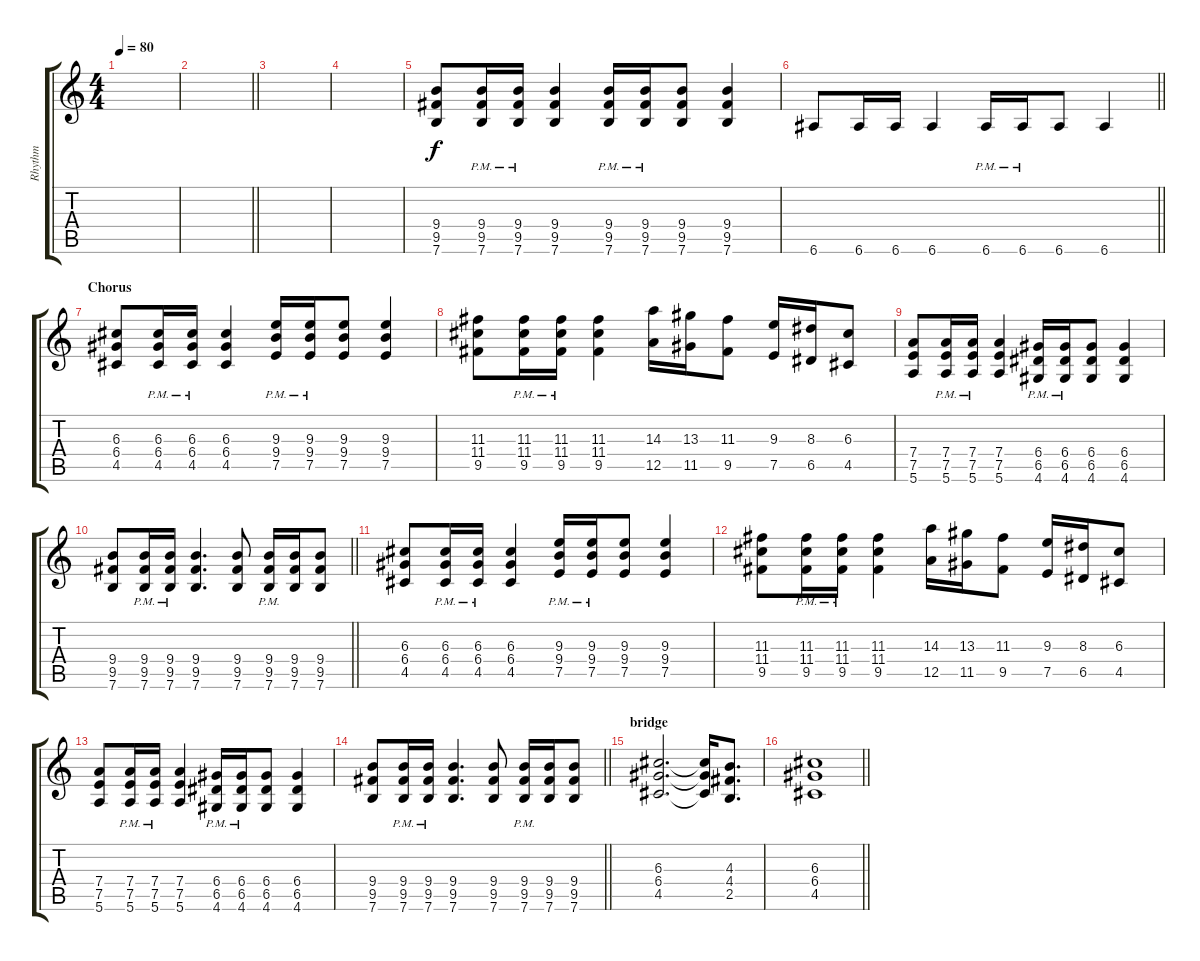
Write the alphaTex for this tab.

\track ("Rhythm" "Rhythm") {instrument distortionguitar}
\staff {score tabs}
\tuning (E4 B3 G3 D3 A2 E2) {hide}
\ts (4 4)
\tempo 80
\clef g2
\ks c
|
\barLineRight lightlight
|
\section ("" "")
|
|
(9.4 9.5 7.6).8 (9.4{pm} 9.5{pm} 7.6).16 (9.4{pm} 9.5{pm} 7.6).16 (9.4 9.5 7.6).4 (9.4{pm} 9.5{pm} 7.6{pm}).16 (9.4{pm} 9.5{pm} 7.6{pm}).16 (9.4 9.5 7.6).8 (9.4 9.5 7.6).4 |
\barLineRight lightlight
6.6.8 6.6.16 6.6.16 6.6.4 6.6{pm}.16 6.6{pm}.16 6.6.8 6.6.4 |
\section ("" "Chorus")
(6.3 6.4 4.5).8 (6.3{pm} 6.4{pm} 4.5{pm}).16 (6.3{pm} 6.4{pm} 4.5{pm}).16 (6.3 6.4 4.5).4 (9.3{pm} 9.4{pm} 7.5{pm}).16 (9.3{pm} 9.4{pm} 7.5{pm}).16 (9.3 9.4 7.5).8 (9.3 9.4 7.5).4 |
(11.3 11.4 9.5).8 (11.3{pm} 11.4{pm} 9.5{pm}).16 (11.3{pm} 11.4{pm} 9.5{pm}).16 (11.3 11.4 9.5).4 (14.3 12.5).16 (13.3 11.5).16 (11.3 9.5).8 (9.3 7.5).16 (8.3 6.5).16 (6.3 4.5).8 |
(7.4 7.5 5.6).8 (7.4{pm} 7.5{pm} 5.6).16 (7.4{pm} 7.5{pm} 5.6).16 (7.4 7.5 5.6).4 (6.4{pm} 6.5{pm} 4.6).16 (6.4{pm} 6.5{pm} 4.6).16 (6.4 6.5 4.6).8 (6.4 6.5 4.6).4 |
\barLineRight lightlight
(9.4 9.5 7.6).8 (9.4{pm} 9.5{pm} 7.6).16 (9.4{pm} 9.5{pm} 7.6).16 (9.4 9.5 7.6).4{d} (9.4 9.5 7.6).8 (9.4{pm} 9.5{pm} 7.6{pm}).16 (9.4 9.5 7.6).16 (9.4 9.5 7.6).8 |
\section ("" "")
(6.3 6.4 4.5).8 (6.3{pm} 6.4{pm} 4.5{pm}).16 (6.3{pm} 6.4{pm} 4.5{pm}).16 (6.3 6.4 4.5).4 (9.3{pm} 9.4{pm} 7.5{pm}).16 (9.3{pm} 9.4{pm} 7.5{pm}).16 (9.3 9.4 7.5).8 (9.3 9.4 7.5).4 |
(11.3 11.4 9.5).8 (11.3{pm} 11.4{pm} 9.5{pm}).16 (11.3{pm} 11.4{pm} 9.5{pm}).16 (11.3 11.4 9.5).4 (14.3 12.5).16 (13.3 11.5).16 (11.3 9.5).8 (9.3 7.5).16 (8.3 6.5).16 (6.3 4.5).8 |
(7.4 7.5 5.6).8 (7.4{pm} 7.5{pm} 5.6).16 (7.4{pm} 7.5{pm} 5.6).16 (7.4 7.5 5.6).4 (6.4{pm} 6.5{pm} 4.6).16 (6.4{pm} 6.5{pm} 4.6).16 (6.4 6.5 4.6).8 (6.4 6.5 4.6).4 |
\barLineRight lightlight
(9.4 9.5 7.6).8 (9.4{pm} 9.5{pm} 7.6).16 (9.4{pm} 9.5{pm} 7.6).16 (9.4 9.5 7.6).4{d} (9.4 9.5 7.6).8 (9.4{pm} 9.5{pm} 7.6{pm}).16 (9.4 9.5 7.6).16 (9.4 9.5 7.6).8 |
\section ("" "bridge")
(6.3 6.4 4.5).2{d} (6.3{t} 6.4{t} 4.5{t}).16 (4.3 4.4 2.5).8{d} |
\barLineRight lightlight
(6.3 6.4 4.5).1
